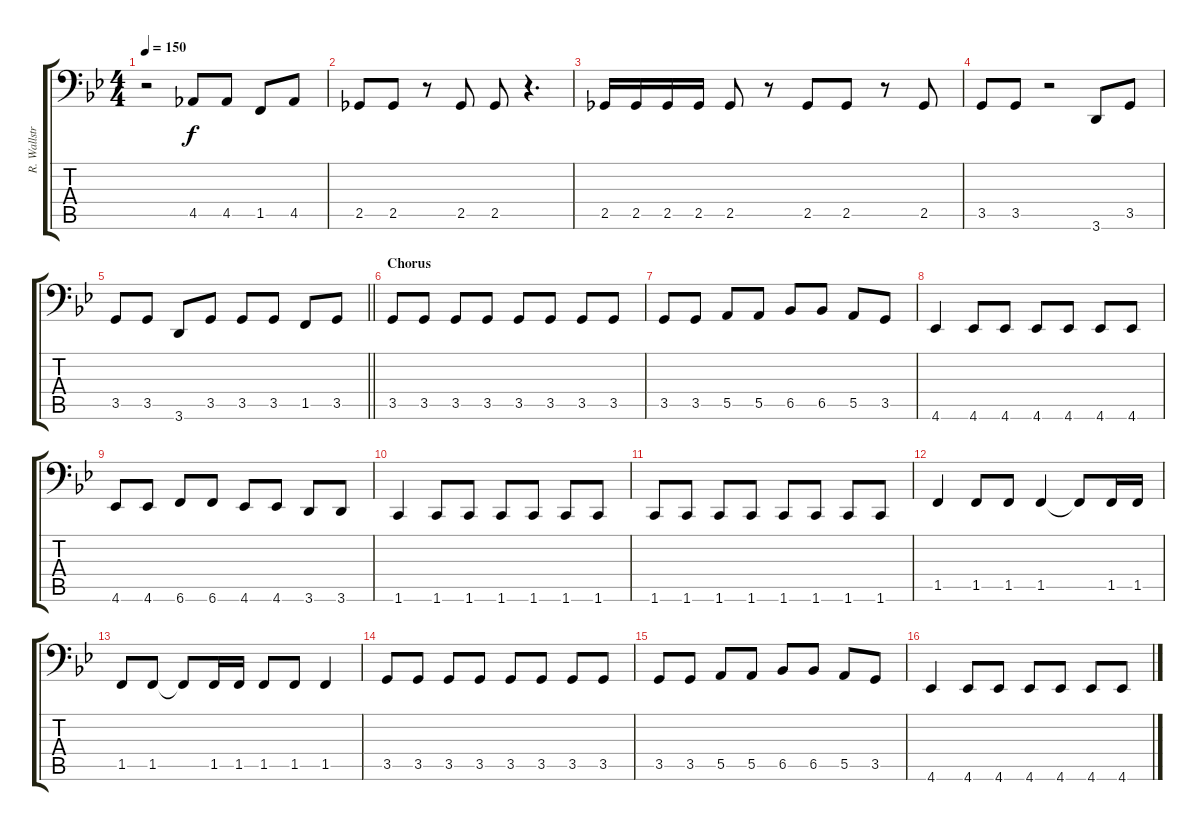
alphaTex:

\track ("R. Wallström (Bass)" "R. Wallstr") {instrument electricbassfinger}
\staff {score tabs}
\tuning (C3 G2 D2 A1 E1 B0) {hide}
\ts (4 4)
\tempo 150
\clef f4
\ks gminor
r.2{dy f} 4.5.8 4.5.8 1.5.8 4.5.8 |
2.5.8 2.5.8 r.8 2.5.8 2.5.8 r.4{d} |
2.5.16 2.5.16 2.5.16 2.5.16 2.5.8 r.8 2.5.8 2.5.8 r.8 2.5.8 |
3.5.8 3.5.8 r.2 3.6.8 3.5.8 |
\barLineRight lightlight
3.5.8 3.5.8 3.6.8 3.5.8 3.5.8 3.5.8 1.5.8 3.5.8 |
\section ("" "Chorus")
3.5.8 3.5.8 3.5.8 3.5.8 3.5.8 3.5.8 3.5.8 3.5.8 |
3.5.8 3.5.8 5.5.8 5.5.8 6.5.8 6.5.8 5.5.8 3.5.8 |
4.6.4 4.6.8 4.6.8 4.6.8 4.6.8 4.6.8 4.6.8 |
4.6.8 4.6.8 6.6.8 6.6.8 4.6.8 4.6.8 3.6.8 3.6.8 |
1.6.4 1.6.8 1.6.8 1.6.8 1.6.8 1.6.8 1.6.8 |
1.6.8 1.6.8 1.6.8 1.6.8 1.6.8 1.6.8 1.6.8 1.6.8 |
1.5.4 1.5.8 1.5.8 1.5.4 1.5{t}.8 1.5.16 1.5.16 |
1.5.8 1.5.8 1.5{t}.8 1.5.16 1.5.16 1.5.8 1.5.8 1.5.4 |
3.5.8 3.5.8 3.5.8 3.5.8 3.5.8 3.5.8 3.5.8 3.5.8 |
3.5.8 3.5.8 5.5.8 5.5.8 6.5.8 6.5.8 5.5.8 3.5.8 |
4.6.4 4.6.8 4.6.8 4.6.8 4.6.8 4.6.8 4.6.8
